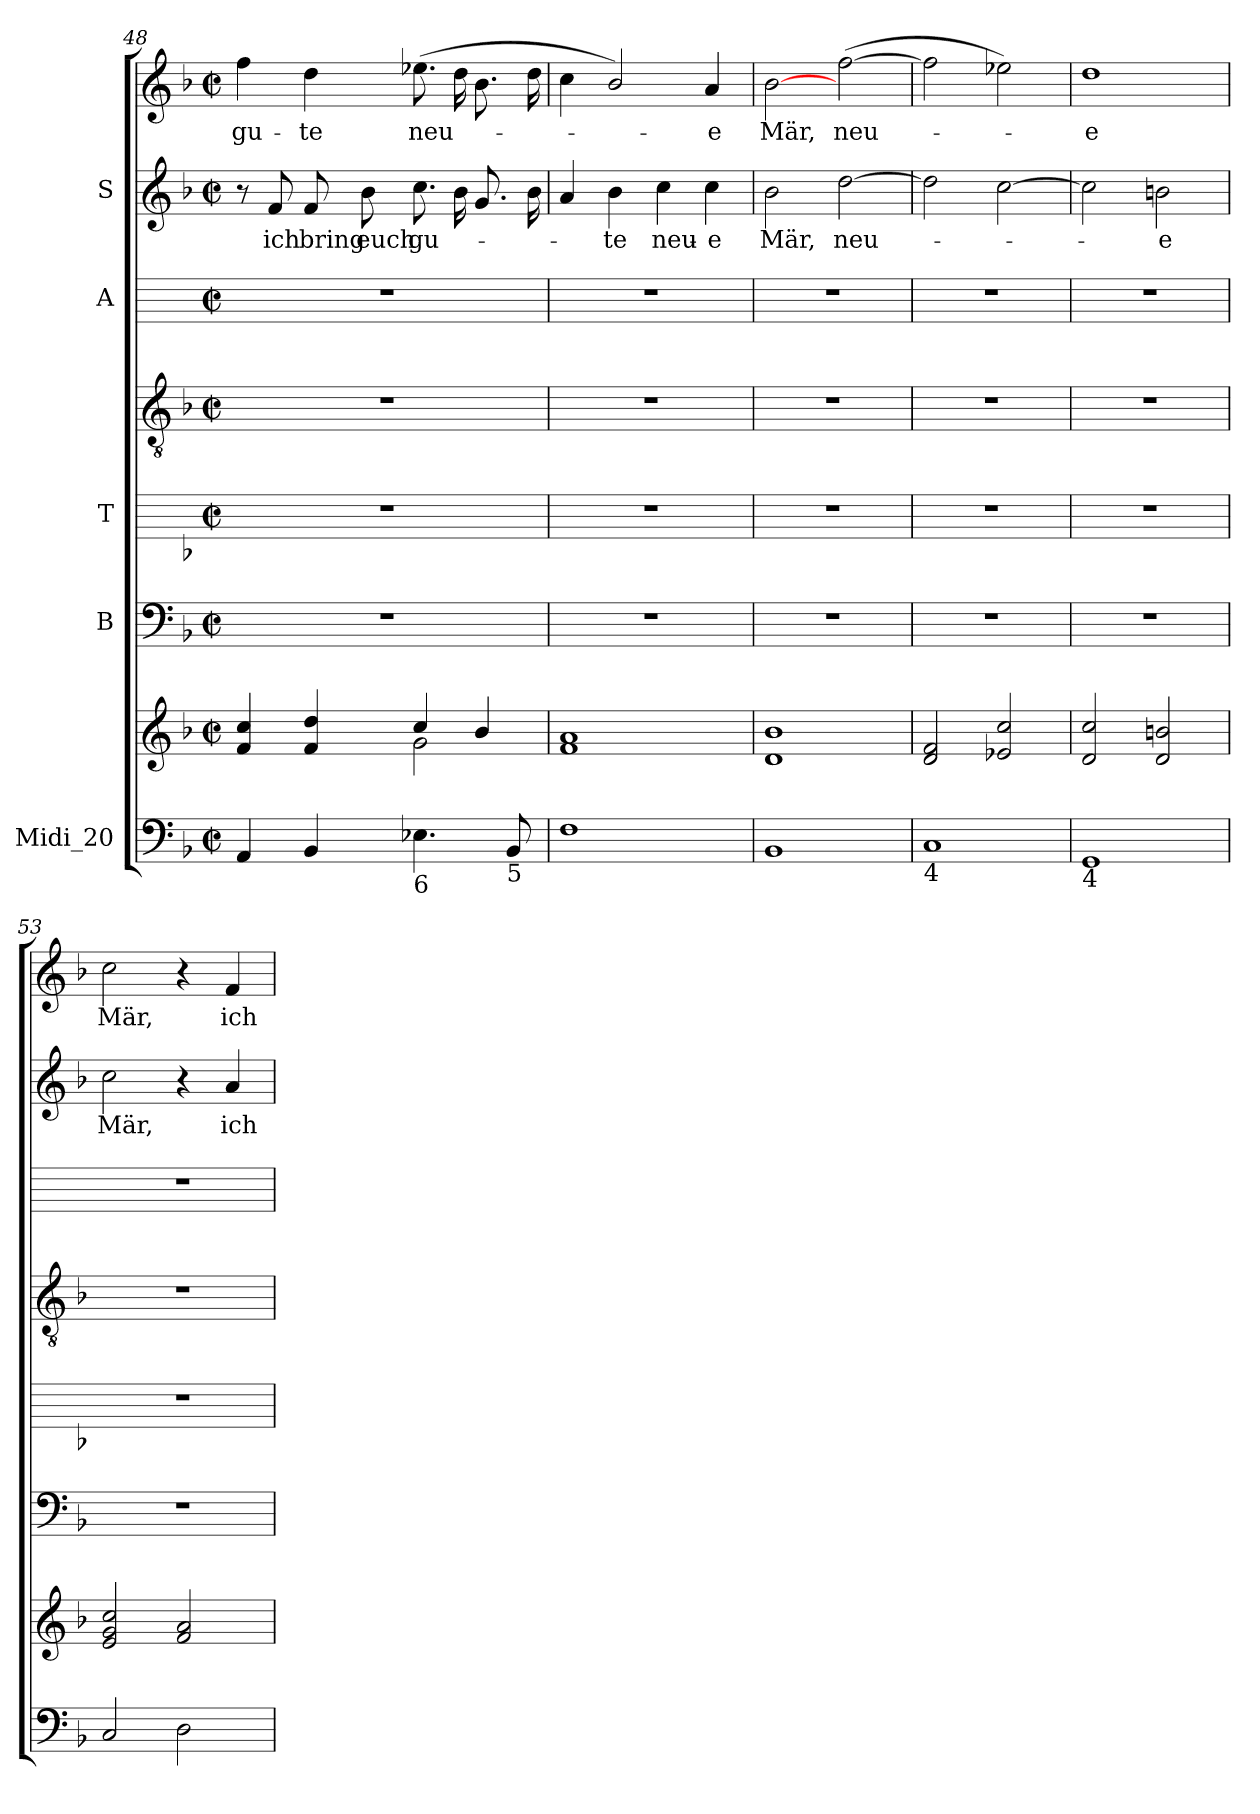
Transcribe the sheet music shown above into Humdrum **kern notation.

**kern	**kern	**kern	**kern	**kern	**kern	**kern	**text	**kern	**text
*part5	*part5	*part4	*part3	*part3	*part2	*part1	*part1	*part1	*part1
*staff8	*staff7	*staff6	*staff5	*staff4	*staff3	*staff2	*staff2	*staff1	*staff1
*I"Midi_20	*	*I"B	*I"T	*	*I"A	*I"S	*	*	*
!!LO:LB:g=z
*clefF4	*clefG2	*clefF4	*	*clefGv2	*	*clefG2	*	*clefG2	*
*k[b-]	*k[b-]	*k[b-]	*k[b-]	*k[b-]	*	*k[b-]	*	*k[b-]	*
*F:	*F:	*F:	*F:	*F:	*	*F:	*	*F:	*
*M2/2	*M2/2	*M2/2	*M2/2	*M2/2	*M2/2	*M2/2	*	*M2/2	*
*met(c|)	*met(c|)	*met(c|)	*met(c|)	*met(c|)	*met(c|)	*met(c|)	*	*met(c|)	*
=48	=48	=48	=48	=48	=48	=48	=48	=48	=48
*	*^	*	*	*	*	*	*	*	*
!	!	!	!	!	!	!	!	!	!	!LO:LY:b
4AA	4f 4cc	2ryy	1r	1r	1r	1r	8r	.	4ff	gu-
!	!	!	!	!	!	!	!	!LO:LY:b	!	!
.	.	.	.	.	.	.	8f	ich	.	.
!	!	!	!	!	!	!	!	!LO:LY:b	!	!LO:LY:b
4BB-	4f 4dd	.	.	.	.	.	8f	bring	4dd	-te
!	!	!	!	!	!	!	!	!LO:LY:b	!	!
.	.	.	.	.	.	.	8b-	euch	.	.
!LO:TX:b:t=6	!	!	!	!	!	!	!	!	!	!
!	!	!	!	!	!	!	!	!LO:LY:b	!	!LO:LY:b
4.E-X	4cc/	2g\	.	.	.	.	8.ccL	gu-	(>8.ee-XL	neu-
.	.	.	.	.	.	.	16b-L	.	16ddL	.
.	4b-/	.	.	.	.	.	8.g	.	8.b-	.
!LO:TX:b:t=5	!	!	!	!	!	!	!	!	!	!
8BB-	.	.	.	.	.	.	.	.	.	.
.	.	.	.	.	.	.	16b-J	.	16ddJ	.
=49	=49	=49	=49	=49	=49	=49	=49	=49	=49	=49
1F	1a	1f\	1r	1r	1r	1r	4a	.	4cc	.
!	!	!	!	!	!	!	!	!LO:LY:b	!	!
.	.	.	.	.	.	.	4b-	te	2b-/)	.
!	!	!	!	!	!	!	!	!LO:LY:b	!	!
.	.	.	.	.	.	.	4cc	neu-	.	.
!	!	!	!	!	!	!	!	!LO:LY:b	!	!LO:LY:b
.	.	.	.	.	.	.	4cc	-e	4a	e
=50	=50	=50	=50	=50	=50	=50	=50	=50	=50	=50
!	!	!	!	!	!	!	!	!LO:LY:b	!	!LO:LY:b
1BB-	1b-	1d\	1r	1r	1r	1r	2b-	Mär,	[2b-	Mär,
!	!	!	!	!	!	!	!	!LO:LY:b	!	!LO:LY:b
.	.	.	.	.	.	.	[2dd	neu-	(>[2ff	neu-
=51	=51	=51	=51	=51	=51	=51	=51	=51	=51	=51
!LO:TX:b:t=4	!	!	!	!	!	!	!	!	!	!
1C	2d 2f	2ryy	1r	1r	1r	1r	2dd]	.	2ff]	.
.	2e-X 2cc	2ryy	.	.	.	.	[2cc	.	2ee-X)	.
=52	=52	=52	=52	=52	=52	=52	=52	=52	=52	=52
!LO:TX:b:t=4	!	!	!	!	!	!	!	!	!	!
!	!	!	!	!	!	!	!	!	!	!LO:LY:b
1GG	2d 2cc	2ryy	1r	1r	1r	1r	2cc]	.	1dd	e
!	!	!	!	!	!	!	!	!LO:LY:b	!	!
.	2d 2bn	2ryy	.	.	.	.	2bn	e	.	.
=53	=53	=53	=53	=53	=53	=53	=53	=53	=53	=53
!	!	!	!	!	!	!	!	!LO:LY:b	!	!LO:LY:b
2C	2e 2g 2cc	2ryy	1r	1r	1r	1r	2cc	Mär,	2cc	Mär,
2D	2f 2a	2ryy	.	.	.	.	4r	.	4r	.
!	!	!	!	!	!	!	!	!LO:LY:b	!	!LO:LY:b
.	.	.	.	.	.	.	4a	ich	4f	ich
*	*v	*v	*	*	*	*	*	*	*	*
=	=	=	=	=	=	=	=	=	=
*-	*-	*-	*-	*-	*-	*-	*-	*-	*-
